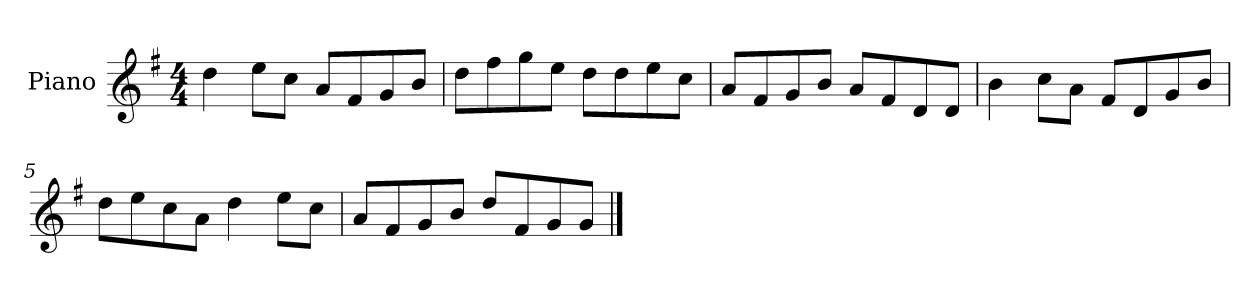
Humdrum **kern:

**kern
*part1
*staff1
*I"Piano
*I'P-no
*clefG2
*k[f#]
*M4/4
*MM90
=1
4dd\
8ee\L
8cc\J
8a/L
8f#/
8g/
8b/J
=2
8dd\L
8ff#\
8gg\
8ee\J
8dd\L
8dd\
8ee\
8cc\J
=3
8a/L
8f#/
8g/
8b/J
8a/L
8f#/
8d/
8d/J
=4
4b\
8cc\L
8a\J
8f#/L
8d/
8g/
8b/J
=5
8dd\L
8ee\
8cc\
8a\J
4dd\
8ee\L
8cc\J
!!LO:LB:g=z
=6
8a/L
8f#/
8g/
8b/J
8dd/L
8f#/
8g/
8g/J
==
*-
